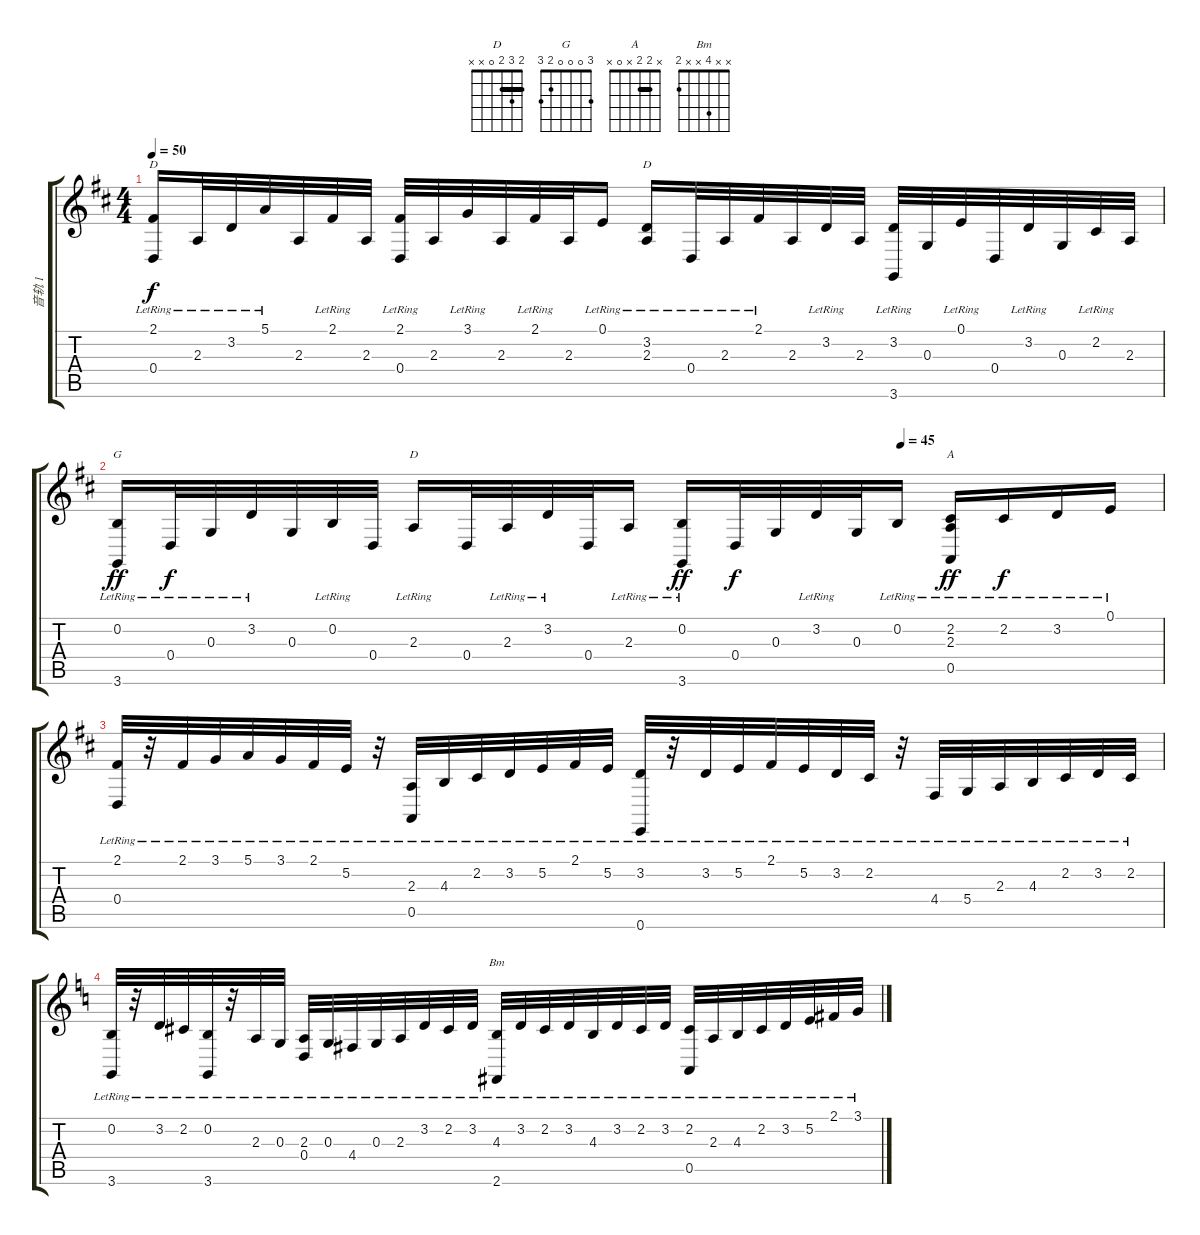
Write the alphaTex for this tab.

\track ("音轨 1" "音轨 1") {instrument acousticgrandpiano}
\staff {score tabs}
\tuning (E4 B3 G3 D3 A2 E2) {hide}
\chord ("D" x 7 7 4 5 x) {firstfret 4 barre 7}
\chord ("D" 1 3 2 0 x x)
\chord ("G" 3 0 0 0 2 3)
\chord ("D" 2 3 2 0 x x) {barre 2}
\chord ("A" x 2 2 x 0 x) {barre 2}
\chord ("Bm" x x 4 x x 2)
\ts (4 4)
\tempo 50
\clef g2
\ks d
(2.1{lr} 0.4{lr}).16{ch "D" dy f} 2.3{lr}.32 3.2{lr}.32 5.1{lr}.32 2.3.32 2.1{lr}.32 2.3.32 (2.1{lr} 0.4{lr}).32 2.3.32 3.1{lr}.32 2.3.32 2.1{lr}.32 2.3.32 0.1{lr}.16 (3.2{lr} 2.3{lr}).16{ch "D"} 0.4{lr}.32 2.3{lr}.32 2.1{lr}.32 2.3.32 3.2{lr}.32 2.3.32 (3.2{lr} 3.6).32 0.3.32 0.1{lr}.32 0.4.32 3.2{lr}.32 0.3.32 2.2{lr}.32 2.3.32 |
\tempo (45 0.75)
(0.2{lr} 3.6{lr}).16{ch "G" dy ff} 0.4{lr}.32{dy f} 0.3{lr}.32 3.2{lr}.32 0.3.32 0.2{lr}.32 0.4.32 2.3{lr}.16{ch "D"} 0.4.32 2.3{lr}.32 3.2{lr}.32 0.4.32 2.3{lr}.16 (0.2{lr} 3.6{lr}).16{dy ff} 0.4.32{dy f} 0.3.32 3.2{lr}.32 0.3.32 0.2{lr}.16 (2.2{lr} 2.3{lr} 0.5{lr}).16{ch "A" dy ff} 2.2{lr}.16{dy f} 3.2{lr}.16 0.1{lr}.16 |
(2.1{lr} 0.4{lr}).32 r.32 2.1{lr}.32 3.1{lr}.32 5.1{lr}.32 3.1{lr}.32 2.1{lr}.32 5.2{lr}.32 r.32 (2.3{lr} 0.5{lr}).32 4.3{lr}.32 2.2{lr}.32 3.2{lr}.32 5.2{lr}.32 2.1{lr}.32 5.2{lr}.32 (3.2{lr} 0.6{lr}).32 r.32 3.2{lr}.32 5.2{lr}.32 2.1{lr}.32 5.2{lr}.32 3.2{lr}.32 2.2{lr}.32 r.32 4.4{lr}.32 5.4{lr}.32 2.3{lr}.32 4.3{lr}.32 2.2{lr}.32 3.2{lr}.32 2.2{lr}.32 |
\ks c
(0.2{lr} 3.6).32 r.32 3.2{lr}.32 2.2{lr}.32 (0.2{lr} 3.6).32 r.32 2.3{lr}.32 0.3{lr}.32 (2.3{lr} 0.4).32 0.3{lr}.32 4.4{lr}.32 0.3{lr}.32 2.3{lr}.32 3.2{lr}.32 2.2{lr}.32 3.2{lr}.32 (4.3{lr} 2.6{lr}).32{ch "Bm"} 3.2{lr}.32 2.2{lr}.32 3.2{lr}.32 4.3{lr}.32 3.2{lr}.32 2.2{lr}.32 3.2{lr}.32 (2.2{lr} 0.5).32 2.3{lr}.32 4.3{lr}.32 2.2{lr}.32 3.2{lr}.32 5.2{lr}.32 2.1{lr}.32 3.1{lr}.32
